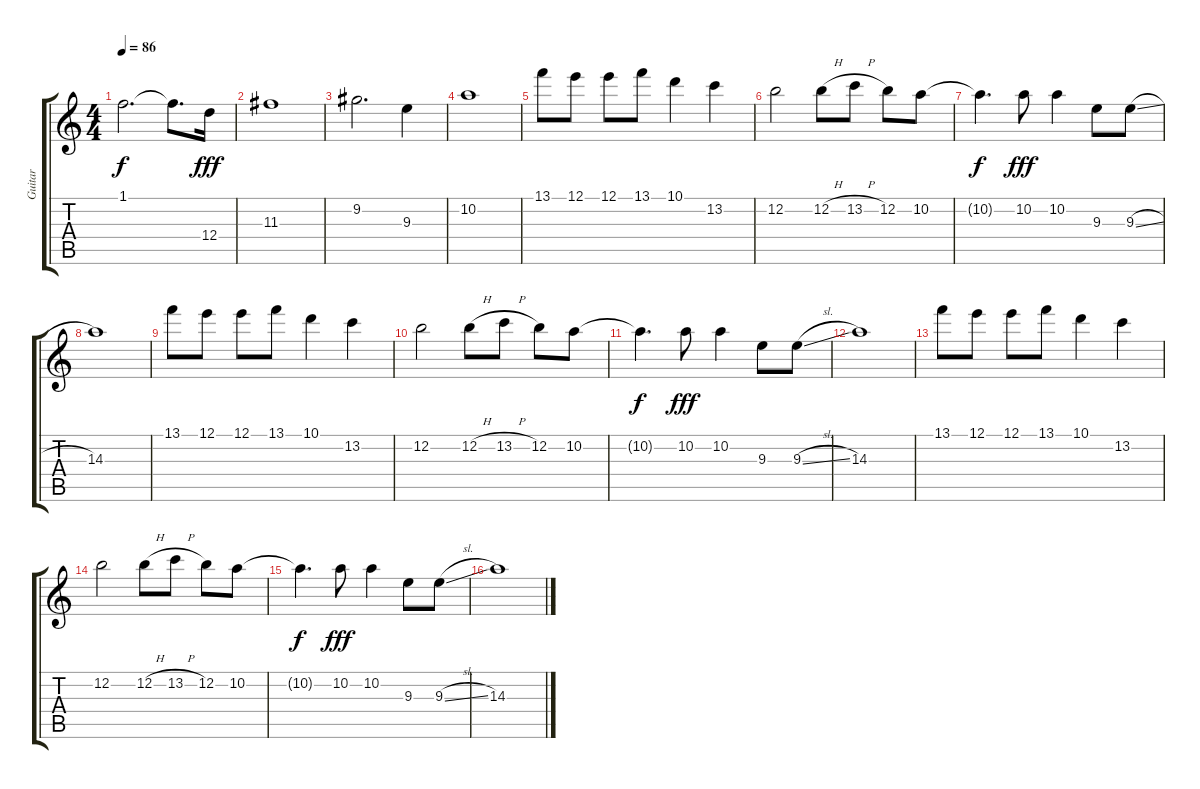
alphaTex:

\track ("Guitar" "Guitar") {instrument overdrivenguitar}
\staff {score tabs}
\tuning (E4 B3 G3 D3 A2 E2) {hide}
\ts (4 4)
\tempo 86
\clef g2
\ks c
1.1.2{d dy f} 1.1{t}.8{d} 12.4.16{dy fff} |
11.3.1 |
9.2.2{d} 9.3.4 |
10.2.1 |
13.1.8 12.1.8 12.1.8 13.1.8 10.1.4 13.2.4 |
12.2.2 12.2{h}.8 13.2{h}.8 12.2.8 10.2.8 |
10.2{t}.4{d dy f} 10.2.8{dy fff} 10.2.4 9.3.8 9.3{sl}.8 |
14.3.1 |
13.1.8 12.1.8 12.1.8 13.1.8 10.1.4 13.2.4 |
12.2.2 12.2{h}.8 13.2{h}.8 12.2.8 10.2.8 |
10.2{t}.4{d dy f} 10.2.8{dy fff} 10.2.4 9.3.8 9.3{sl}.8 |
14.3.1 |
13.1.8 12.1.8 12.1.8 13.1.8 10.1.4 13.2.4 |
12.2.2 12.2{h}.8 13.2{h}.8 12.2.8 10.2.8 |
10.2{t}.4{d dy f} 10.2.8{dy fff} 10.2.4 9.3.8 9.3{sl}.8 |
14.3.1
